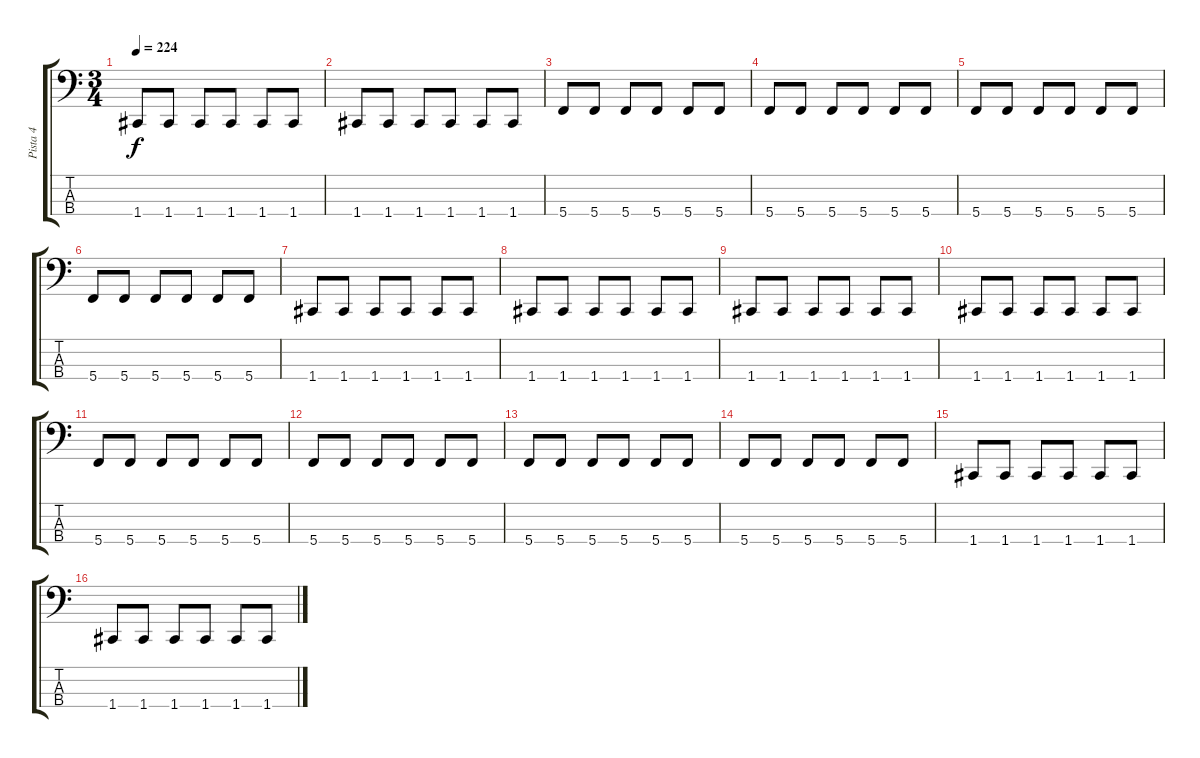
\track ("Pista 4" "Pista 4") {instrument electricbassfinger}
\staff {score tabs}
\tuning (Eb2 Bb1 F1 C1) {hide}
\ts (3 4)
\tempo 224
\clef f4
\ks c
1.4.8{dy f} 1.4.8 1.4.8 1.4.8 1.4.8 1.4.8 |
1.4.8 1.4.8 1.4.8 1.4.8 1.4.8 1.4.8 |
5.4.8 5.4.8 5.4.8 5.4.8 5.4.8 5.4.8 |
5.4.8 5.4.8 5.4.8 5.4.8 5.4.8 5.4.8 |
5.4.8 5.4.8 5.4.8 5.4.8 5.4.8 5.4.8 |
5.4.8 5.4.8 5.4.8 5.4.8 5.4.8 5.4.8 |
1.4.8 1.4.8 1.4.8 1.4.8 1.4.8 1.4.8 |
1.4.8 1.4.8 1.4.8 1.4.8 1.4.8 1.4.8 |
1.4.8 1.4.8 1.4.8 1.4.8 1.4.8 1.4.8 |
1.4.8 1.4.8 1.4.8 1.4.8 1.4.8 1.4.8 |
5.4.8 5.4.8 5.4.8 5.4.8 5.4.8 5.4.8 |
5.4.8 5.4.8 5.4.8 5.4.8 5.4.8 5.4.8 |
5.4.8 5.4.8 5.4.8 5.4.8 5.4.8 5.4.8 |
5.4.8 5.4.8 5.4.8 5.4.8 5.4.8 5.4.8 |
1.4.8 1.4.8 1.4.8 1.4.8 1.4.8 1.4.8 |
1.4.8 1.4.8 1.4.8 1.4.8 1.4.8 1.4.8
